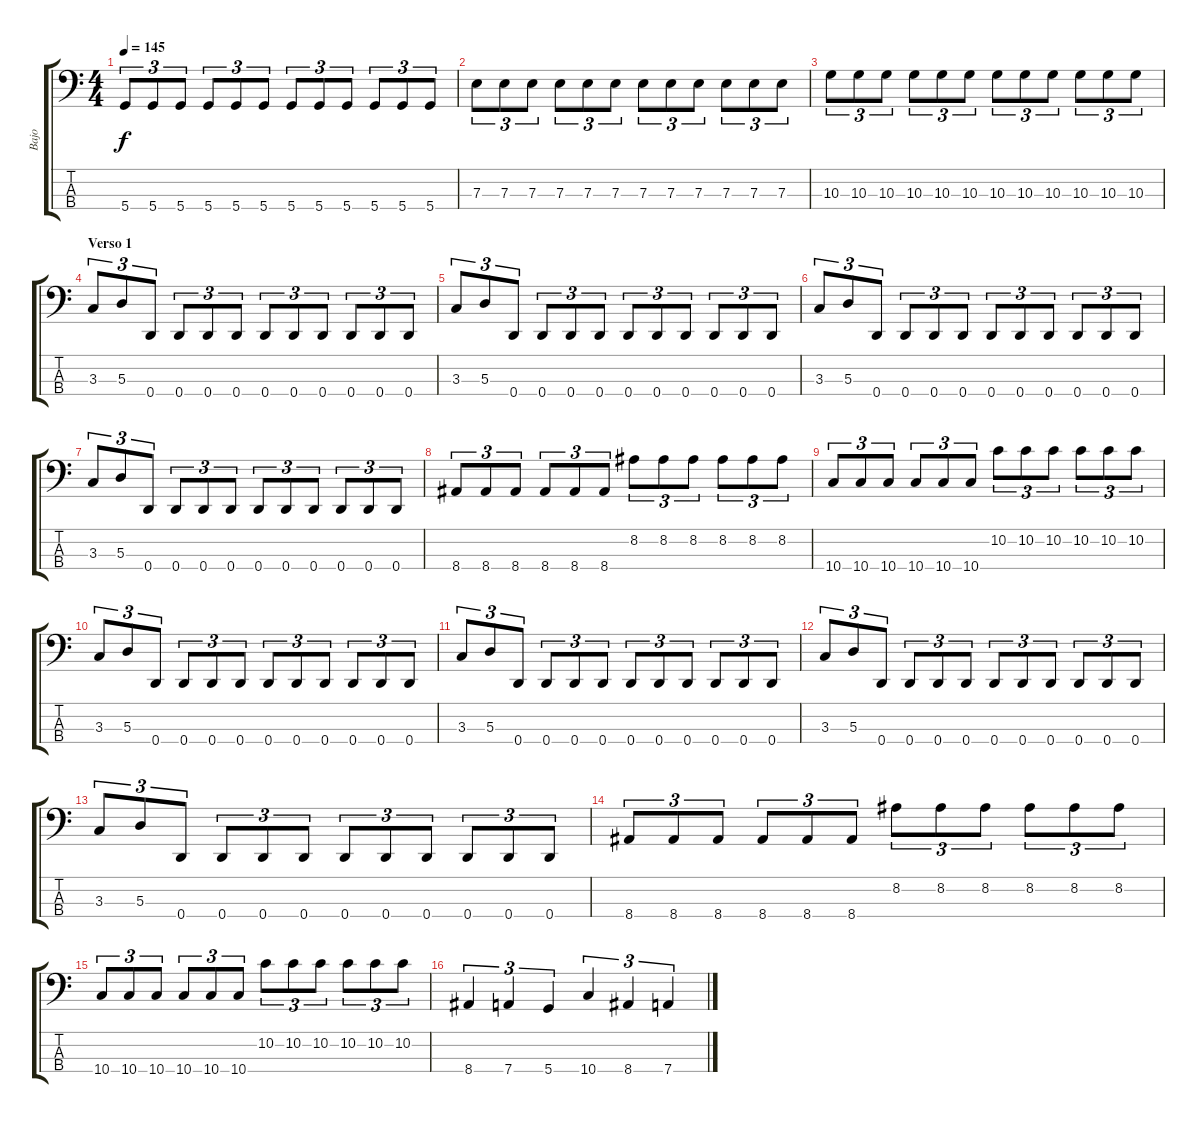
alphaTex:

\track ("Bajo" "Bajo") {instrument electricbassfinger}
\staff {score tabs}
\tuning (G2 D2 A1 D1) {hide}
\ts (4 4)
\tempo 145
\clef f4
\ks c
5.4.8{tu (3 2) dy f} 5.4.8{tu (3 2)} 5.4.8{tu (3 2)} 5.4.8{tu (3 2)} 5.4.8{tu (3 2)} 5.4.8{tu (3 2)} 5.4.8{tu (3 2)} 5.4.8{tu (3 2)} 5.4.8{tu (3 2)} 5.4.8{tu (3 2)} 5.4.8{tu (3 2)} 5.4.8{tu (3 2)} |
7.3.8{tu (3 2)} 7.3.8{tu (3 2)} 7.3.8{tu (3 2)} 7.3.8{tu (3 2)} 7.3.8{tu (3 2)} 7.3.8{tu (3 2)} 7.3.8{tu (3 2)} 7.3.8{tu (3 2)} 7.3.8{tu (3 2)} 7.3.8{tu (3 2)} 7.3.8{tu (3 2)} 7.3.8{tu (3 2)} |
10.3.8{tu (3 2)} 10.3.8{tu (3 2)} 10.3.8{tu (3 2)} 10.3.8{tu (3 2)} 10.3.8{tu (3 2)} 10.3.8{tu (3 2)} 10.3.8{tu (3 2)} 10.3.8{tu (3 2)} 10.3.8{tu (3 2)} 10.3.8{tu (3 2)} 10.3.8{tu (3 2)} 10.3.8{tu (3 2)} |
\section ("" "Verso 1")
3.3.8{tu (3 2)} 5.3.8{tu (3 2)} 0.4.8{tu (3 2)} 0.4.8{tu (3 2)} 0.4.8{tu (3 2)} 0.4.8{tu (3 2)} 0.4.8{tu (3 2)} 0.4.8{tu (3 2)} 0.4.8{tu (3 2)} 0.4.8{tu (3 2)} 0.4.8{tu (3 2)} 0.4.8{tu (3 2)} |
3.3.8{tu (3 2)} 5.3.8{tu (3 2)} 0.4.8{tu (3 2)} 0.4.8{tu (3 2)} 0.4.8{tu (3 2)} 0.4.8{tu (3 2)} 0.4.8{tu (3 2)} 0.4.8{tu (3 2)} 0.4.8{tu (3 2)} 0.4.8{tu (3 2)} 0.4.8{tu (3 2)} 0.4.8{tu (3 2)} |
3.3.8{tu (3 2)} 5.3.8{tu (3 2)} 0.4.8{tu (3 2)} 0.4.8{tu (3 2)} 0.4.8{tu (3 2)} 0.4.8{tu (3 2)} 0.4.8{tu (3 2)} 0.4.8{tu (3 2)} 0.4.8{tu (3 2)} 0.4.8{tu (3 2)} 0.4.8{tu (3 2)} 0.4.8{tu (3 2)} |
3.3.8{tu (3 2)} 5.3.8{tu (3 2)} 0.4.8{tu (3 2)} 0.4.8{tu (3 2)} 0.4.8{tu (3 2)} 0.4.8{tu (3 2)} 0.4.8{tu (3 2)} 0.4.8{tu (3 2)} 0.4.8{tu (3 2)} 0.4.8{tu (3 2)} 0.4.8{tu (3 2)} 0.4.8{tu (3 2)} |
8.4.8{tu (3 2)} 8.4.8{tu (3 2)} 8.4.8{tu (3 2)} 8.4.8{tu (3 2)} 8.4.8{tu (3 2)} 8.4.8{tu (3 2)} 8.2.8{tu (3 2)} 8.2.8{tu (3 2)} 8.2.8{tu (3 2)} 8.2.8{tu (3 2)} 8.2.8{tu (3 2)} 8.2.8{tu (3 2)} |
10.4.8{tu (3 2)} 10.4.8{tu (3 2)} 10.4.8{tu (3 2)} 10.4.8{tu (3 2)} 10.4.8{tu (3 2)} 10.4.8{tu (3 2)} 10.2.8{tu (3 2)} 10.2.8{tu (3 2)} 10.2.8{tu (3 2)} 10.2.8{tu (3 2)} 10.2.8{tu (3 2)} 10.2.8{tu (3 2)} |
3.3.8{tu (3 2)} 5.3.8{tu (3 2)} 0.4.8{tu (3 2)} 0.4.8{tu (3 2)} 0.4.8{tu (3 2)} 0.4.8{tu (3 2)} 0.4.8{tu (3 2)} 0.4.8{tu (3 2)} 0.4.8{tu (3 2)} 0.4.8{tu (3 2)} 0.4.8{tu (3 2)} 0.4.8{tu (3 2)} |
3.3.8{tu (3 2)} 5.3.8{tu (3 2)} 0.4.8{tu (3 2)} 0.4.8{tu (3 2)} 0.4.8{tu (3 2)} 0.4.8{tu (3 2)} 0.4.8{tu (3 2)} 0.4.8{tu (3 2)} 0.4.8{tu (3 2)} 0.4.8{tu (3 2)} 0.4.8{tu (3 2)} 0.4.8{tu (3 2)} |
3.3.8{tu (3 2)} 5.3.8{tu (3 2)} 0.4.8{tu (3 2)} 0.4.8{tu (3 2)} 0.4.8{tu (3 2)} 0.4.8{tu (3 2)} 0.4.8{tu (3 2)} 0.4.8{tu (3 2)} 0.4.8{tu (3 2)} 0.4.8{tu (3 2)} 0.4.8{tu (3 2)} 0.4.8{tu (3 2)} |
3.3.8{tu (3 2)} 5.3.8{tu (3 2)} 0.4.8{tu (3 2)} 0.4.8{tu (3 2)} 0.4.8{tu (3 2)} 0.4.8{tu (3 2)} 0.4.8{tu (3 2)} 0.4.8{tu (3 2)} 0.4.8{tu (3 2)} 0.4.8{tu (3 2)} 0.4.8{tu (3 2)} 0.4.8{tu (3 2)} |
8.4.8{tu (3 2)} 8.4.8{tu (3 2)} 8.4.8{tu (3 2)} 8.4.8{tu (3 2)} 8.4.8{tu (3 2)} 8.4.8{tu (3 2)} 8.2.8{tu (3 2)} 8.2.8{tu (3 2)} 8.2.8{tu (3 2)} 8.2.8{tu (3 2)} 8.2.8{tu (3 2)} 8.2.8{tu (3 2)} |
10.4.8{tu (3 2)} 10.4.8{tu (3 2)} 10.4.8{tu (3 2)} 10.4.8{tu (3 2)} 10.4.8{tu (3 2)} 10.4.8{tu (3 2)} 10.2.8{tu (3 2)} 10.2.8{tu (3 2)} 10.2.8{tu (3 2)} 10.2.8{tu (3 2)} 10.2.8{tu (3 2)} 10.2.8{tu (3 2)} |
8.4.4{tu (3 2)} 7.4.4{tu (3 2)} 5.4.4{tu (3 2)} 10.4.4{tu (3 2)} 8.4.4{tu (3 2)} 7.4.4{tu (3 2)}
